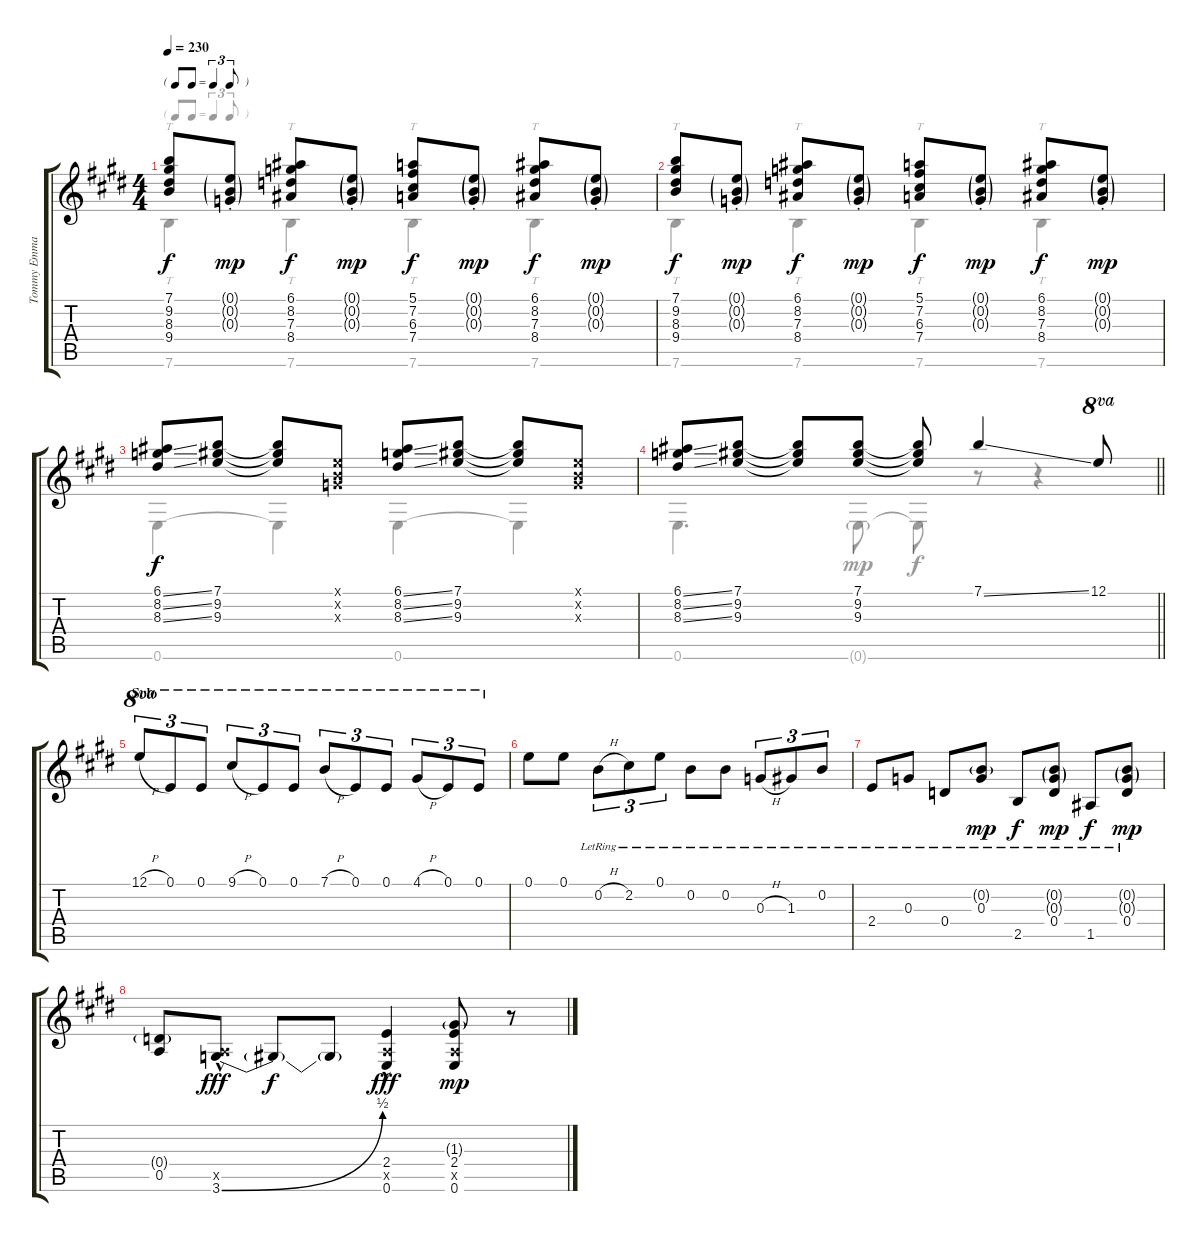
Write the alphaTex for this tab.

\track ("Tommy Emmanuel" "Tommy Emma") {instrument acousticguitarsteel}
\staff {score tabs}
\tuning (E4 B3 G3 D3 A2 E2) {hide}
\voice
\ts (4 4)
\tf triplet8th
\tempo 230
\clef g2
\ks c#minor
(7.1 9.2 8.3 9.4).8{dy f} (0.1{g st} 0.2{g st} 0.3{g st}).8{dy mp} (6.1 8.2 7.3 8.4).8{dy f} (0.1{g st} 0.2{g st} 0.3{g st}).8{dy mp} (5.1 7.2 6.3 7.4).8{dy f} (0.1{g st} 0.2{g st} 0.3{g st}).8{dy mp} (6.1 8.2 7.3 8.4).8{dy f} (0.1{g st} 0.2{g st} 0.3{g st}).8{dy mp} |
(7.1 9.2 8.3 9.4).8{dy f} (0.1{g st} 0.2{g st} 0.3{g st}).8{dy mp} (6.1 8.2 7.3 8.4).8{dy f} (0.1{g st} 0.2{g st} 0.3{g st}).8{dy mp} (5.1 7.2 6.3 7.4).8{dy f} (0.1{g st} 0.2{g st} 0.3{g st}).8{dy mp} (6.1 8.2 7.3 8.4).8{dy f} (0.1{g st} 0.2{g st} 0.3{g st}).8{dy mp} |
\ks e
(6.1{ss} 8.2{ss} 8.3{ss}).8{dy f} (7.1 9.2 9.3).8 (7.1{t} 9.2{t} 9.3{t}).8 (0.1{x} 0.2{x} 0.3{x}).8 (6.1{ss} 8.2{ss} 8.3{ss}).8 (7.1 9.2 9.3).8 (7.1{t} 9.2{t} 9.3{t}).8 (0.1{x} 0.2{x} 0.3{x}).8 |
\barLineRight lightlight
\ks c#minor
(6.1{ss} 8.2{ss} 8.3{ss}).8 (7.1 9.2 9.3).8 (7.1{t} 9.2{t} 9.3{t}).8 (7.1 9.2 9.3).8 (7.1{t} 9.2{t} 9.3{t}).8 7.1{ss}.4 12.1.8{ot 8va} |
\section ("" "Solo")
12.1{h}.8{tu (3 2) ot 8va} 0.1.8{tu (3 2) ot 8va} 0.1.8{tu (3 2) ot 8va} 9.1{h}.8{tu (3 2) ot 8va} 0.1.8{tu (3 2) ot 8va} 0.1.8{tu (3 2) ot 8va} 7.1{h}.8{tu (3 2) ot 8va} 0.1.8{tu (3 2) ot 8va} 0.1.8{tu (3 2) ot 8va} 4.1{h}.8{tu (3 2) ot 8va} 0.1.8{tu (3 2) ot 8va} 0.1.8{tu (3 2) ot 8va} |
\ks e
0.1.8 0.1.8 0.2{h lr}.8{tu (3 2)} 2.2{lr}.8{tu (3 2)} 0.1{lr}.8{tu (3 2)} 0.2{lr}.8 0.2{lr}.8 0.3{h lr}.8{tu (3 2)} 1.3{lr}.8{tu (3 2)} 0.2{lr}.8{tu (3 2)} |
\ks c#minor
2.4{lr}.8 0.3{lr}.8 0.4{lr}.8 (0.2{g lr} 0.3{lr}).8{dy mp} 2.5{lr}.8{dy f} (0.2{g lr} 0.3{g lr} 0.4{lr}).8{dy mp} 1.5{lr}.8{dy f} (0.2{g lr} 0.3{g lr} 0.4{lr}).8{dy mp} |
(0.4{g} 0.5).8 (0.5{x} 3.6{be (bend 0 0 60 2) hac}).8{dy fff} 3.6{t}.8{dy f} 3.6{t}.8 (2.4{hac} 0.5{hac x} 0.6{hac}).4{dy fff} (1.3{g} 2.4 0.5{x} 0.6).8{dy mp} r.8
\voice
\clef g2
\ottava regular
\simile none
\ks c#minor
7.6.4{tt dy f} 7.6.4{tt} 7.6.4{tt} 7.6.4{tt} |
7.6.4{tt} 7.6.4{tt} 7.6.4{tt} 7.6.4{tt} |
\ks e
0.6.4 0.6{t}.4 0.6.4 0.6{t}.4 |
\barLineRight lightlight
\ks c#minor
0.6.4{d} 0.6{g}.8{dy mp} 0.6{t}.8{dy f} r.8 r.4 |
|
\ks e
|
\ks c#minor
|
